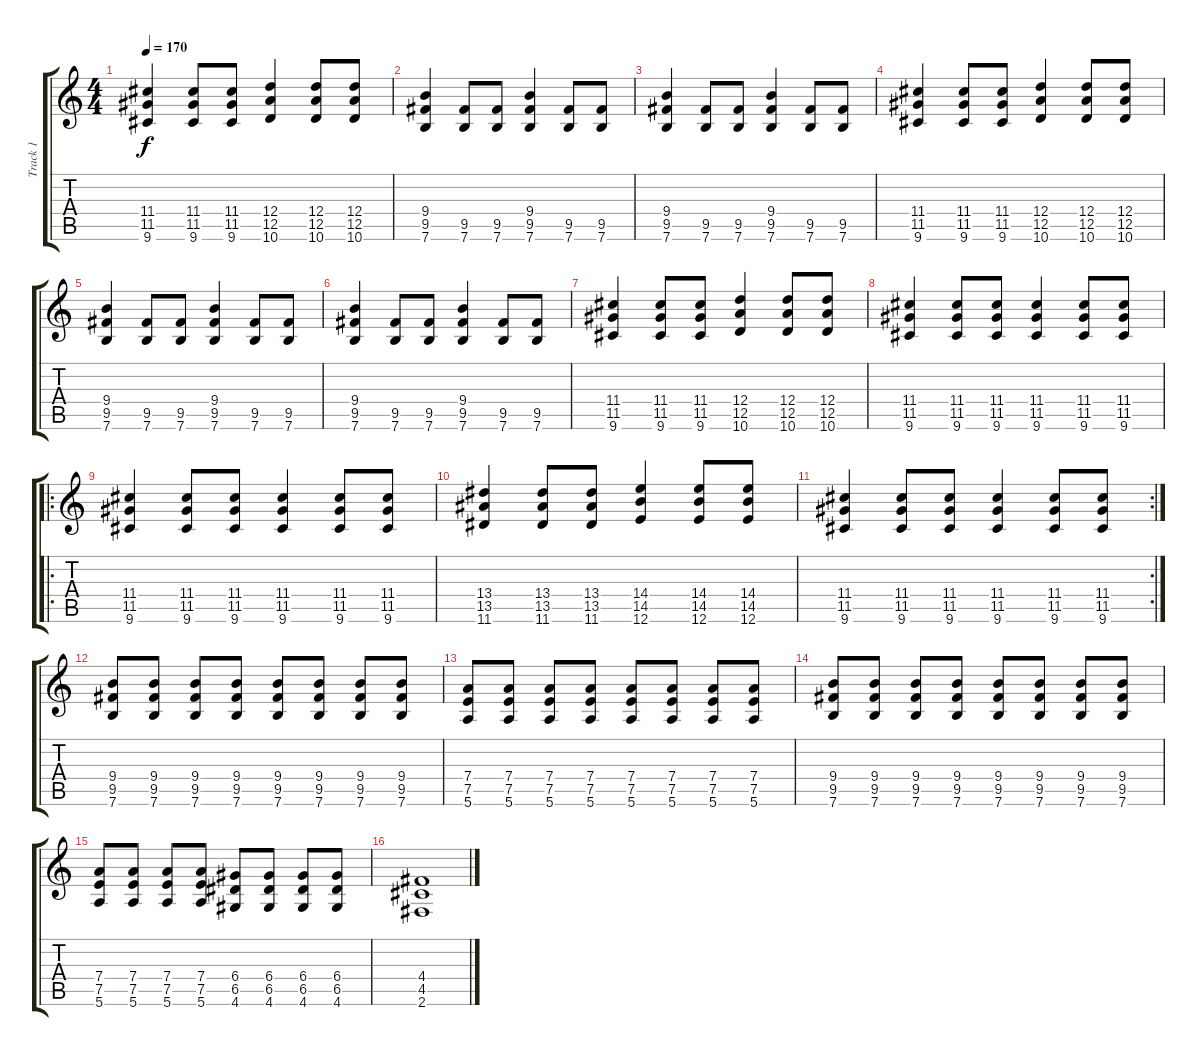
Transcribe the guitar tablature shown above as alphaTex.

\track ("Track 1" "Track 1") {instrument distortionguitar}
\staff {score tabs}
\tuning (E4 B3 G3 D3 A2 E2) {hide}
\ts (4 4)
\tempo 170
\clef g2
\ks c
(11.4 11.5 9.6).4{dy f} (11.4 11.5 9.6).8 (11.4 11.5 9.6).8 (12.4 12.5 10.6).4 (12.4 12.5 10.6).8 (12.4 12.5 10.6).8 |
(9.4 9.5 7.6).4 (9.5 7.6).8 (9.5 7.6).8 (9.4 9.5 7.6).4 (9.5 7.6).8 (9.5 7.6).8 |
(9.4 9.5 7.6).4 (9.5 7.6).8 (9.5 7.6).8 (9.4 9.5 7.6).4 (9.5 7.6).8 (9.5 7.6).8 |
(11.4 11.5 9.6).4 (11.4 11.5 9.6).8 (11.4 11.5 9.6).8 (12.4 12.5 10.6).4 (12.4 12.5 10.6).8 (12.4 12.5 10.6).8 |
(9.4 9.5 7.6).4 (9.5 7.6).8 (9.5 7.6).8 (9.4 9.5 7.6).4 (9.5 7.6).8 (9.5 7.6).8 |
(9.4 9.5 7.6).4 (9.5 7.6).8 (9.5 7.6).8 (9.4 9.5 7.6).4 (9.5 7.6).8 (9.5 7.6).8 |
(11.4 11.5 9.6).4 (11.4 11.5 9.6).8 (11.4 11.5 9.6).8 (12.4 12.5 10.6).4 (12.4 12.5 10.6).8 (12.4 12.5 10.6).8 |
(11.4 11.5 9.6).4 (11.4 11.5 9.6).8 (11.4 11.5 9.6).8 (11.4 11.5 9.6).4 (11.4 11.5 9.6).8 (11.4 11.5 9.6).8 |
\ro
(11.4 11.5 9.6).4 (11.4 11.5 9.6).8 (11.4 11.5 9.6).8 (11.4 11.5 9.6).4 (11.4 11.5 9.6).8 (11.4 11.5 9.6).8 |
(13.4 13.5 11.6).4 (13.4 13.5 11.6).8 (13.4 13.5 11.6).8 (14.4 14.5 12.6).4 (14.4 14.5 12.6).8 (14.4 14.5 12.6).8 |
\rc 2
(11.4 11.5 9.6).4 (11.4 11.5 9.6).8 (11.4 11.5 9.6).8 (11.4 11.5 9.6).4 (11.4 11.5 9.6).8 (11.4 11.5 9.6).8 |
(9.4 9.5 7.6).8 (9.4 9.5 7.6).8 (9.4 9.5 7.6).8 (9.4 9.5 7.6).8 (9.4 9.5 7.6).8 (9.4 9.5 7.6).8 (9.4 9.5 7.6).8 (9.4 9.5 7.6).8 |
(7.4 7.5 5.6).8 (7.4 7.5 5.6).8 (7.4 7.5 5.6).8 (7.4 7.5 5.6).8 (7.4 7.5 5.6).8 (7.4 7.5 5.6).8 (7.4 7.5 5.6).8 (7.4 7.5 5.6).8 |
(9.4 9.5 7.6).8 (9.4 9.5 7.6).8 (9.4 9.5 7.6).8 (9.4 9.5 7.6).8 (9.4 9.5 7.6).8 (9.4 9.5 7.6).8 (9.4 9.5 7.6).8 (9.4 9.5 7.6).8 |
(7.4 7.5 5.6).8 (7.4 7.5 5.6).8 (7.4 7.5 5.6).8 (7.4 7.5 5.6).8 (6.4 6.5 4.6).8 (6.4 6.5 4.6).8 (6.4 6.5 4.6).8 (6.4 6.5 4.6).8 |
(4.4 4.5 2.6).1
